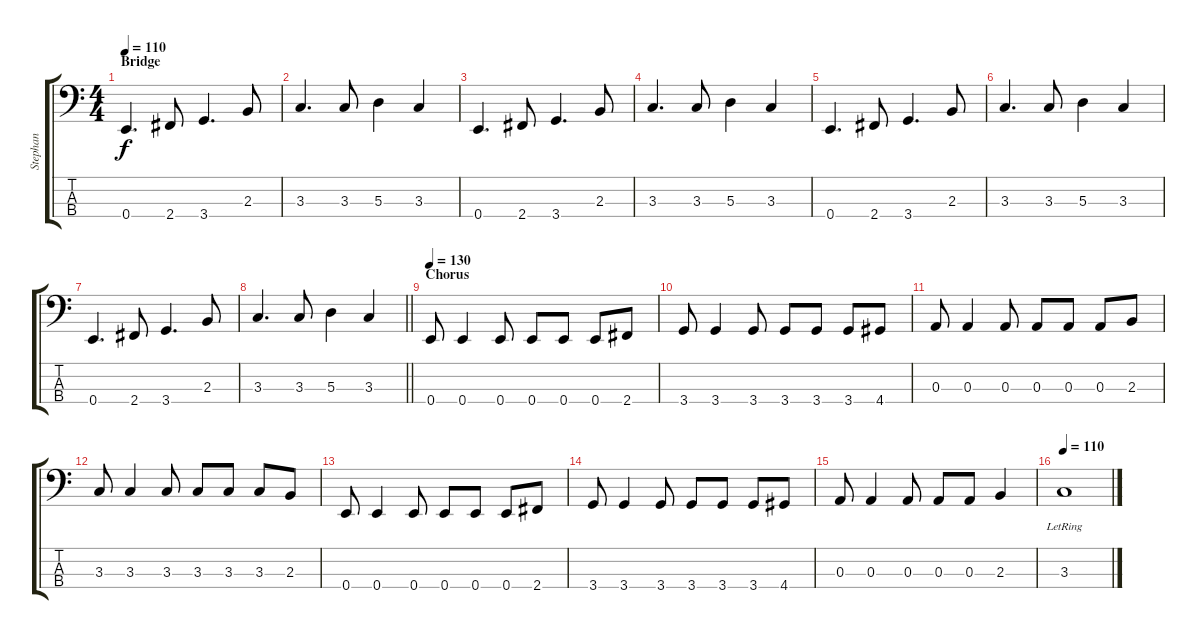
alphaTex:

\track ("Stephan" "Stephan") {instrument electricbassfinger}
\staff {score tabs}
\tuning (G2 D2 A1 E1) {hide}
\ts (4 4)
\section ("" "Bridge")
\tempo 110
\clef f4
\ks c
0.4.4{d dy f} 2.4.8 3.4.4{d} 2.3.8 |
3.3.4{d} 3.3.8 5.3.4 3.3.4 |
0.4.4{d} 2.4.8 3.4.4{d} 2.3.8 |
3.3.4{d} 3.3.8 5.3.4 3.3.4 |
0.4.4{d} 2.4.8 3.4.4{d} 2.3.8 |
3.3.4{d} 3.3.8 5.3.4 3.3.4 |
0.4.4{d} 2.4.8 3.4.4{d} 2.3.8 |
\barLineRight lightlight
3.3.4{d} 3.3.8 5.3.4 3.3.4 |
\section ("" "Chorus")
\tempo 130
0.4.8{volume 12 instrument electricbasspick} 0.4.4 0.4.8 0.4.8 0.4.8 0.4.8 2.4.8 |
3.4.8 3.4.4 3.4.8 3.4.8 3.4.8 3.4.8 4.4.8 |
0.3.8 0.3.4 0.3.8 0.3.8 0.3.8 0.3.8 2.3.8 |
3.3.8 3.3.4 3.3.8 3.3.8 3.3.8 3.3.8 2.3.8 |
0.4.8 0.4.4 0.4.8 0.4.8 0.4.8 0.4.8 2.4.8 |
3.4.8 3.4.4 3.4.8 3.4.8 3.4.8 3.4.8 4.4.8 |
0.3.8 0.3.4 0.3.8 0.3.8 0.3.8 2.3.4 |
\tempo 110
3.3{lr}.1
